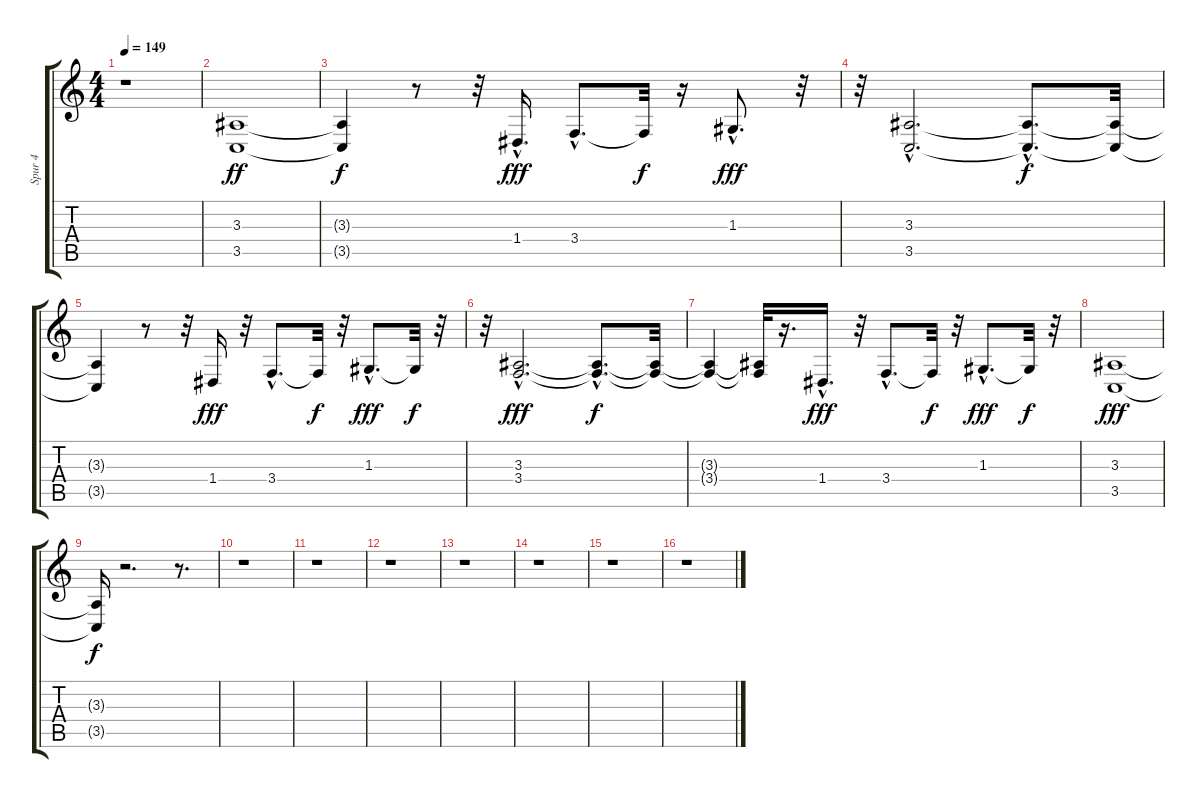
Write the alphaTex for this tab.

\track ("Spur 4" "Spur 4") {instrument lead2sawtooth}
\staff {score tabs}
\tuning (E4 B3 G3 D3 A2 E2) {hide}
\ts (4 4)
\tempo 149
\clef g2
\ks c
r.1{dy ff instrument lead2sawtooth} |
(3.3 3.5).1 |
(3.3{t} 3.5{t}).4{dy f} r.8 r.32 1.4{hac}.16{d dy fff} 3.4{hac}.8{d} 3.4{t}.32{dy f} r.16 1.3{hac}.8{d dy fff} r.32 |
r.32 (3.3{hac} 3.5{hac}).2{d} (3.3{hac t} 3.5{hac t}).8{d dy f} (3.3{t} 3.5{t}).32 |
(3.3{t} 3.5{t}).4 r.8 r.32 1.4.16{dy fff} r.32 3.4{hac}.8{d} 3.4{t}.32{dy f} r.32 1.3{hac}.8{d dy fff} 1.3{t}.32{dy f} r.32 |
r.32 (3.3{hac} 3.4{hac}).2{d dy fff} (3.3{hac t} 3.4{hac t}).8{d dy f} (3.3{t} 3.4{t}).32 |
(3.3{t} 3.4{t}).4 (3.3{t} 3.4{t}).32 r.16{d} 1.4{hac}.16{d dy fff} r.32 3.4{hac}.8{d} 3.4{t}.32{dy f} r.32 1.3{hac}.8{d dy fff} 1.3{t}.32{dy f} r.32 |
(3.3 3.5).1{dy fff} |
(3.3{t} 3.5{t}).16{dy f} r.2{d} r.8{d} |
r.1 |
r.1 |
r.1 |
r.1 |
r.1 |
r.1 |
r.1
